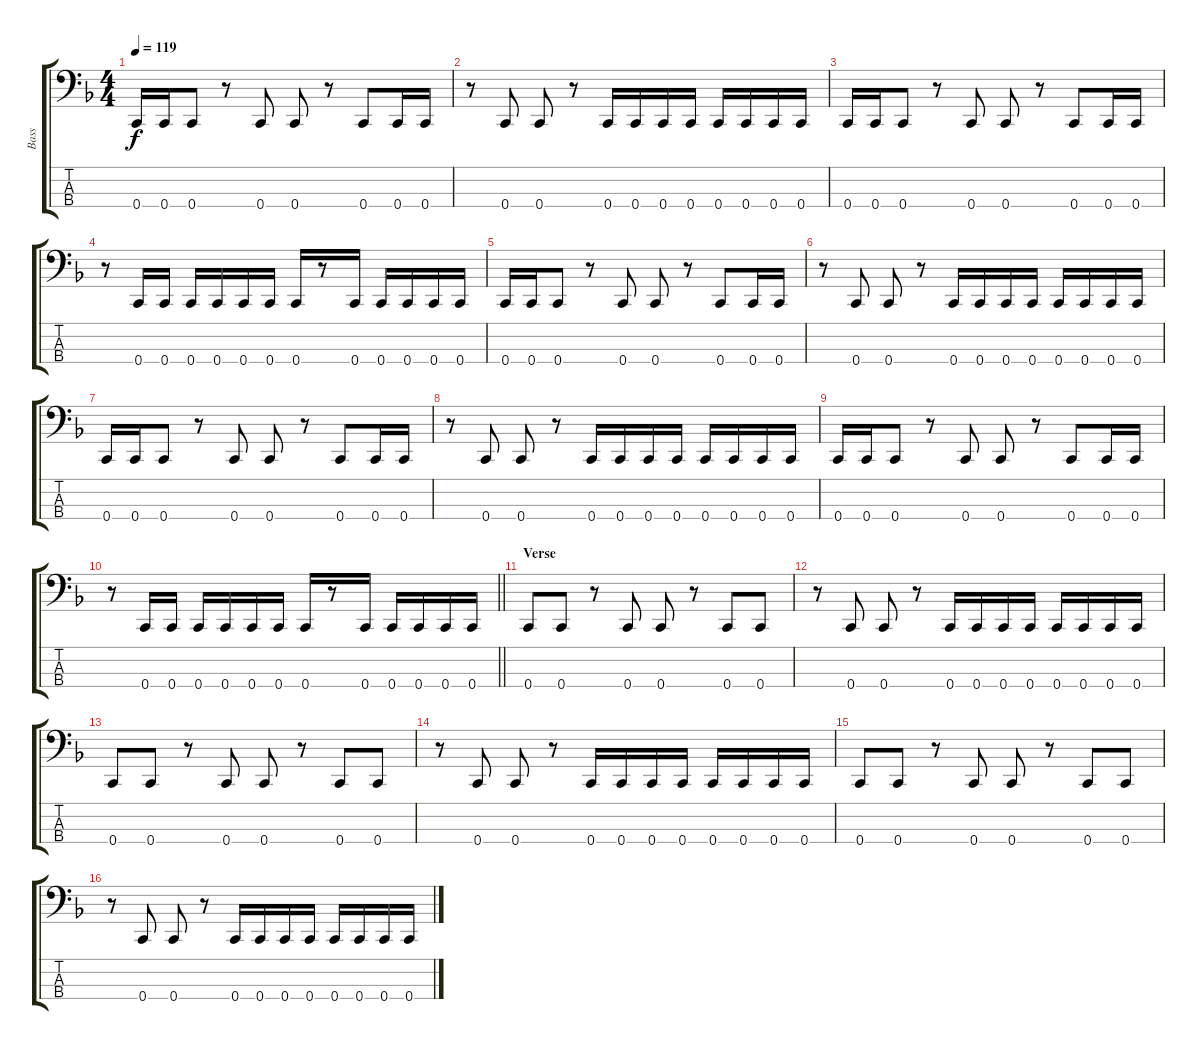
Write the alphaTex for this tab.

\track ("Bass" "Bass") {instrument electricbasspick}
\staff {score tabs}
\tuning (F2 C2 G1 C1) {hide}
\ts (4 4)
\tempo 119
\clef f4
\ks dminor
0.4.16{dy f} 0.4.16 0.4.8 r.8 0.4.8 0.4.8 r.8 0.4.8 0.4.16 0.4.16 |
r.8 0.4.8 0.4.8 r.8 0.4.16 0.4.16 0.4.16 0.4.16 0.4.16 0.4.16 0.4.16 0.4.16 |
0.4.16 0.4.16 0.4.8 r.8 0.4.8 0.4.8 r.8 0.4.8 0.4.16 0.4.16 |
r.8 0.4.16 0.4.16 0.4.16 0.4.16 0.4.16 0.4.16 0.4.16 r.8 0.4.16 0.4.16 0.4.16 0.4.16 0.4.16 |
0.4.16 0.4.16 0.4.8 r.8 0.4.8 0.4.8 r.8 0.4.8 0.4.16 0.4.16 |
r.8 0.4.8 0.4.8 r.8 0.4.16 0.4.16 0.4.16 0.4.16 0.4.16 0.4.16 0.4.16 0.4.16 |
0.4.16 0.4.16 0.4.8 r.8 0.4.8 0.4.8 r.8 0.4.8 0.4.16 0.4.16 |
r.8 0.4.8 0.4.8 r.8 0.4.16 0.4.16 0.4.16 0.4.16 0.4.16 0.4.16 0.4.16 0.4.16 |
0.4.16 0.4.16 0.4.8 r.8 0.4.8 0.4.8 r.8 0.4.8 0.4.16 0.4.16 |
\barLineRight lightlight
r.8 0.4.16 0.4.16 0.4.16 0.4.16 0.4.16 0.4.16 0.4.16 r.8 0.4.16 0.4.16 0.4.16 0.4.16 0.4.16 |
\section ("" "Verse")
0.4.8 0.4.8 r.8 0.4.8 0.4.8 r.8 0.4.8 0.4.8 |
r.8 0.4.8 0.4.8 r.8 0.4.16 0.4.16 0.4.16 0.4.16 0.4.16 0.4.16 0.4.16 0.4.16 |
0.4.8 0.4.8 r.8 0.4.8 0.4.8 r.8 0.4.8 0.4.8 |
r.8 0.4.8 0.4.8 r.8 0.4.16 0.4.16 0.4.16 0.4.16 0.4.16 0.4.16 0.4.16 0.4.16 |
0.4.8 0.4.8 r.8 0.4.8 0.4.8 r.8 0.4.8 0.4.8 |
r.8 0.4.8 0.4.8 r.8 0.4.16 0.4.16 0.4.16 0.4.16 0.4.16 0.4.16 0.4.16 0.4.16
